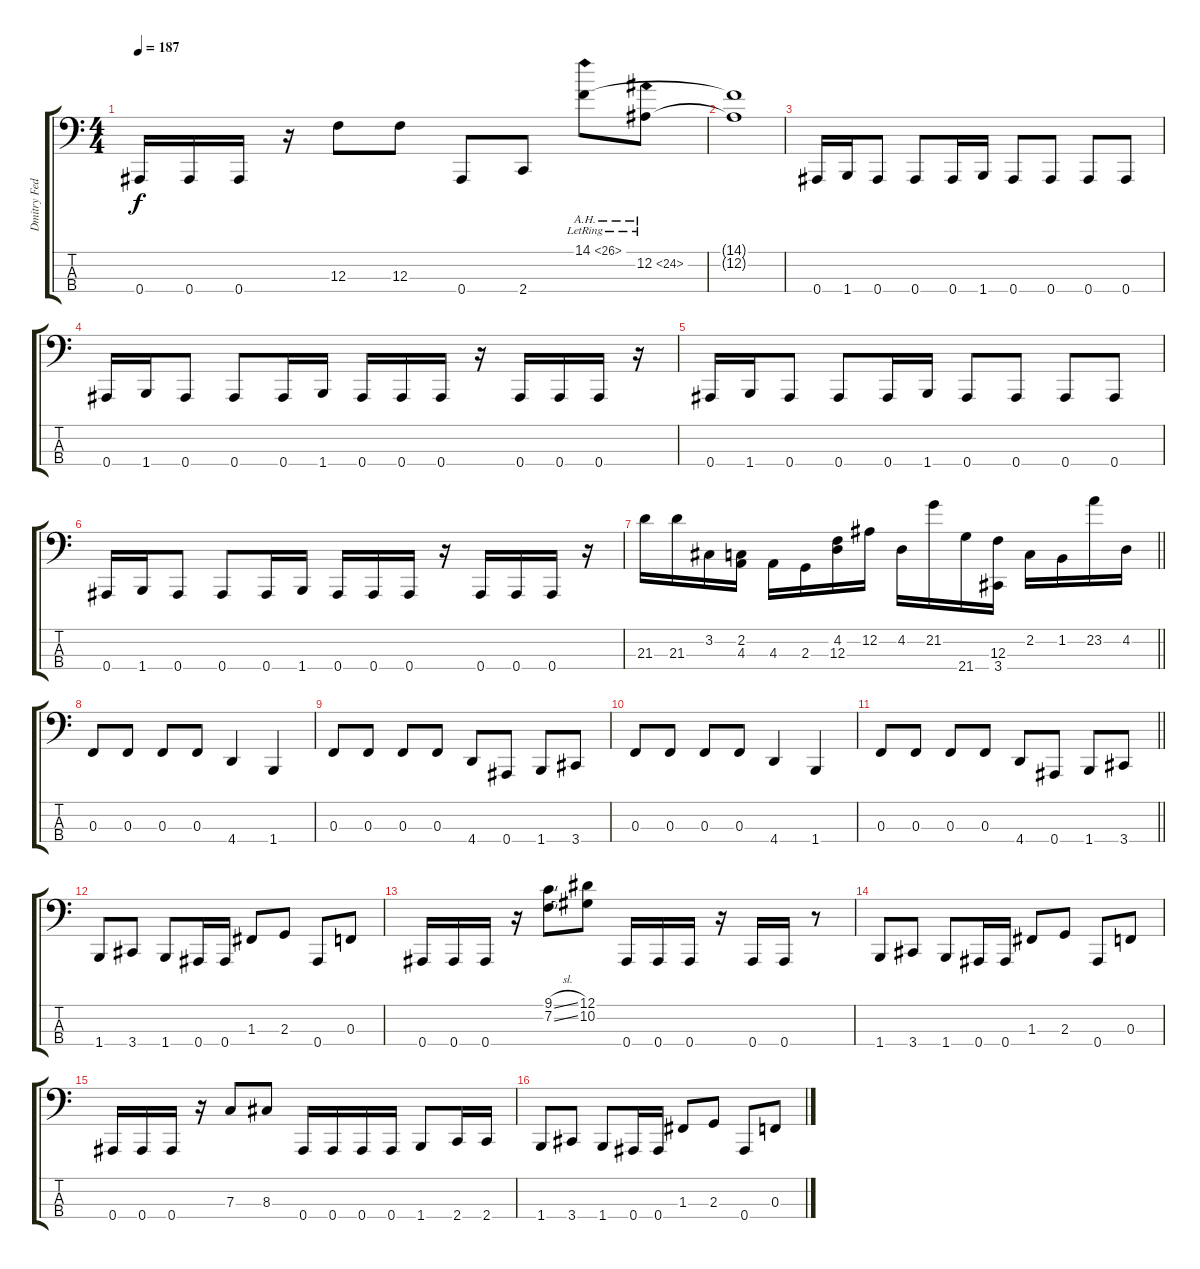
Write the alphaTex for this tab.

\track ("Dmitry Fedorchenko" "Dmitry Fed") {instrument electricbasspick}
\staff {score tabs}
\tuning (Eb2 Bb1 F1 Bb0) {hide}
\ts (4 4)
\tempo 187
\clef f4
\ks c
0.4.16{dy f} 0.4.16 0.4.16 r.16 12.3.8 12.3.8 0.4.8 2.4.8 14.1{ah 12 lr}.8 12.2{ah 12 lr}.8 |
(14.1{t} 12.2{t}).1 |
0.4.16 1.4.16 0.4.8 0.4.8 0.4.16 1.4.16 0.4.8 0.4.8 0.4.8 0.4.8 |
0.4.16 1.4.16 0.4.8 0.4.8 0.4.16 1.4.16 0.4.16 0.4.16 0.4.16 r.16 0.4.16 0.4.16 0.4.16 r.16 |
0.4.16 1.4.16 0.4.8 0.4.8 0.4.16 1.4.16 0.4.8 0.4.8 0.4.8 0.4.8 |
0.4.16 1.4.16 0.4.8 0.4.8 0.4.16 1.4.16 0.4.16 0.4.16 0.4.16 r.16 0.4.16 0.4.16 0.4.16 r.16 |
\barLineRight lightlight
21.3.16 21.3.16 3.2.16 (2.2 4.3).16 4.3.16 2.3.16 (4.2 12.3).16 12.2.16 4.2.16 21.2.16 21.4.16 (12.3 3.4).16 2.2.16 1.2.16 23.2.16 4.2.16 |
0.3.8 0.3.8 0.3.8 0.3.8 4.4.4 1.4.4 |
0.3.8 0.3.8 0.3.8 0.3.8 4.4.8 0.4.8 1.4.8 3.4.8 |
0.3.8 0.3.8 0.3.8 0.3.8 4.4.4 1.4.4 |
\barLineRight lightlight
0.3.8 0.3.8 0.3.8 0.3.8 4.4.8 0.4.8 1.4.8 3.4.8 |
1.4.8 3.4.8 1.4.8 0.4.16 0.4.16 1.3.8 2.3.8 0.4.8 0.3.8 |
0.4.16 0.4.16 0.4.16 r.16 (9.1{sl} 7.2{sl}).8 (12.1 10.2).8 0.4.16 0.4.16 0.4.16 r.16 0.4.16 0.4.16 r.8 |
1.4.8 3.4.8 1.4.8 0.4.16 0.4.16 1.3.8 2.3.8 0.4.8 0.3.8 |
0.4.16 0.4.16 0.4.16 r.16 7.3.8 8.3.8 0.4.16 0.4.16 0.4.16 0.4.16 1.4.8 2.4.16 2.4.16 |
1.4.8 3.4.8 1.4.8 0.4.16 0.4.16 1.3.8 2.3.8 0.4.8 0.3.8
